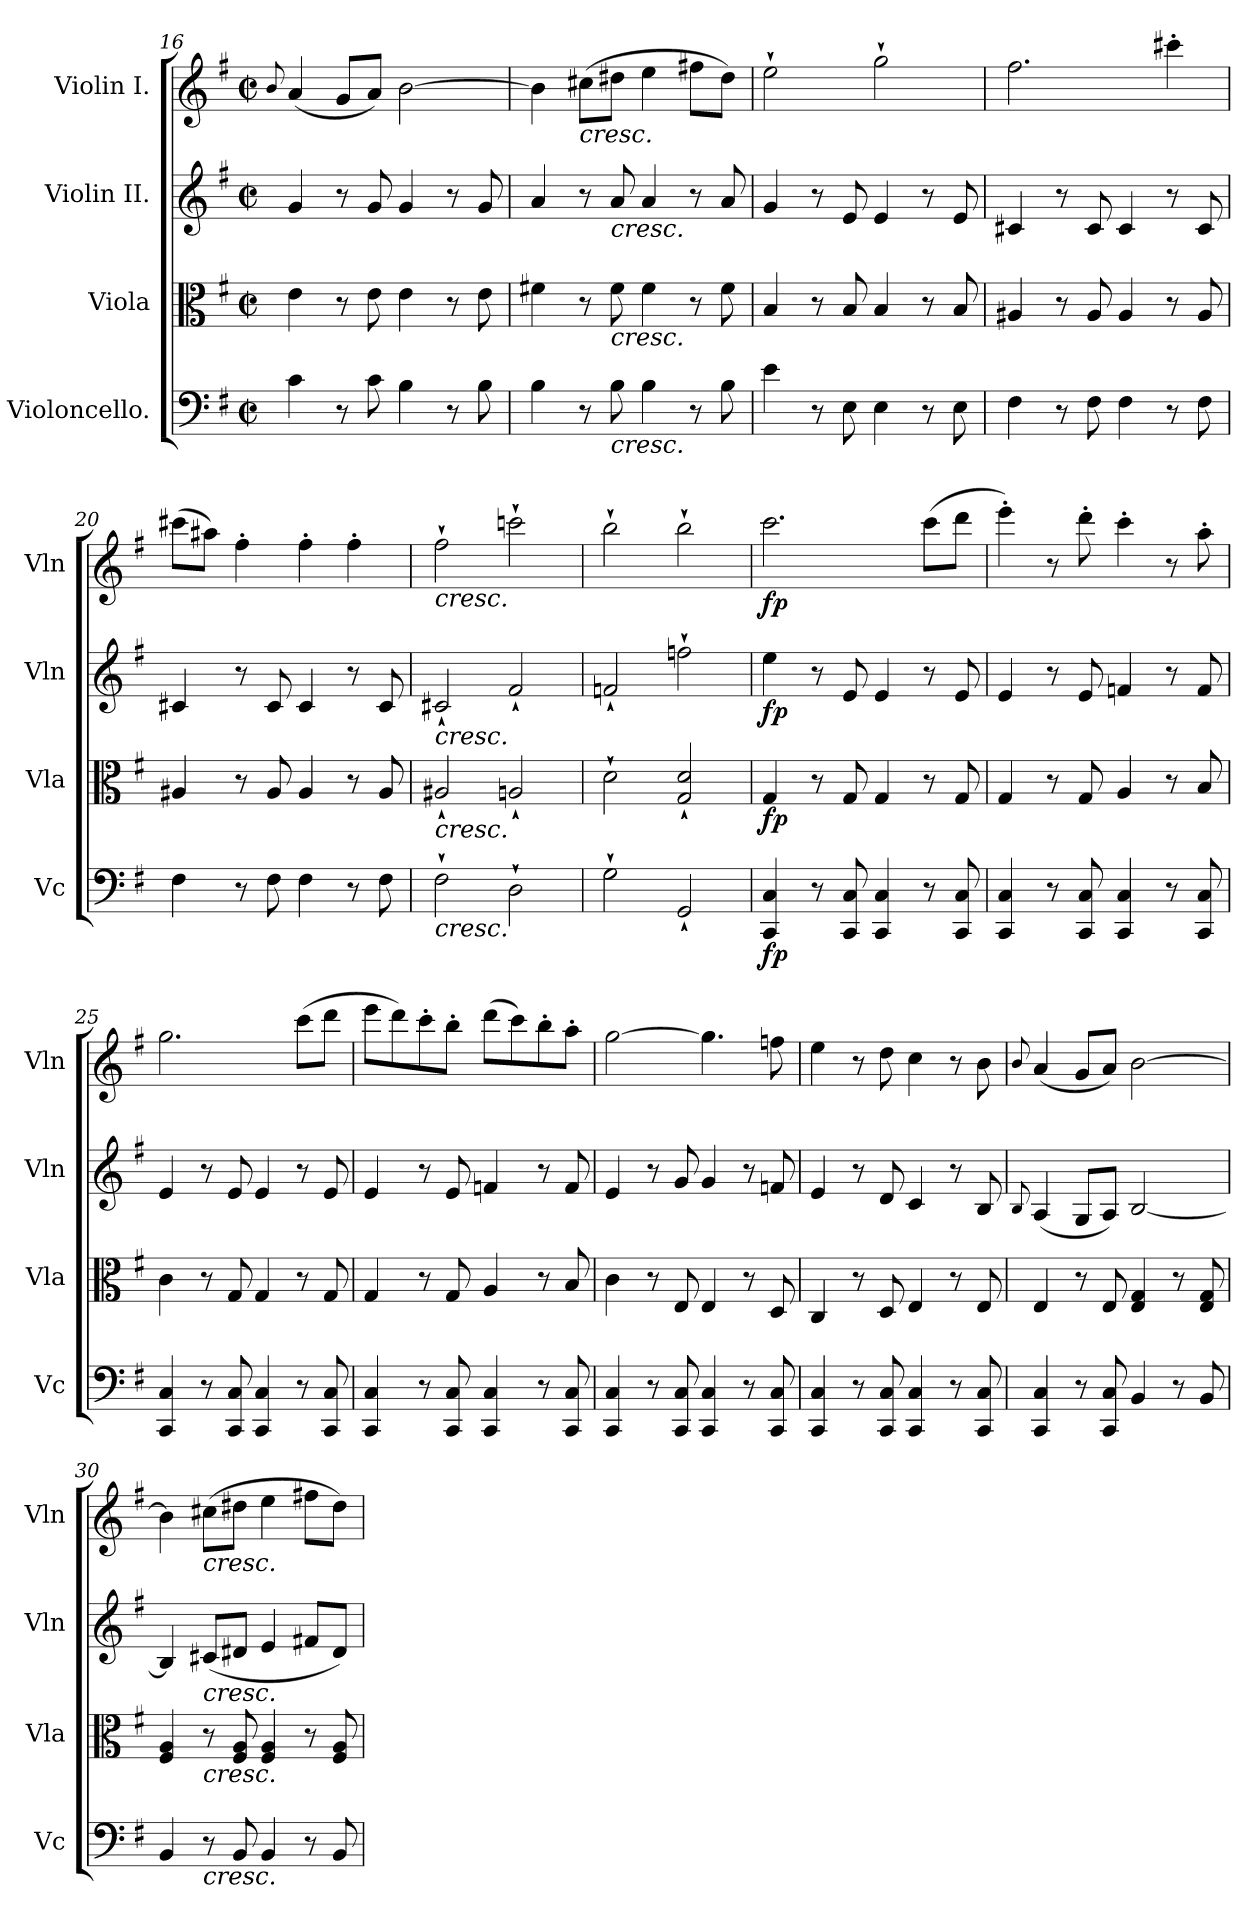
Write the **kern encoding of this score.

**kern	**dynam	**kern	**dynam	**kern	**dynam	**kern	**dynam
*part4	*part4	*part3	*part3	*part2	*part2	*part1	*part1
*staff4	*staff4	*staff3	*staff3	*staff2	*staff2	*staff1	*staff1
*I"Violoncello.	*	*I"Viola	*	*I"Violin II.	*	*I"Violin I.	*
*I'Vc	*	*I'Vla	*	*I'Vln	*	*I'Vln	*
*clefF4	*	*clefC3	*	*clefG2	*	*clefG2	*
*k[f#]	*	*k[f#]	*	*k[f#]	*	*k[f#]	*
*M2/2	*	*M2/2	*	*M2/2	*	*M2/2	*
*met(c|)	*	*met(c|)	*	*met(c|)	*	*met(c|)	*
=16	=16	=16	=16	=16	=16	=16	=16
.	.	.	.	.	.	8qqb/	.
4c	.	4e	.	4g	.	(4a	.
8r	.	8r	.	8r	.	8gL	.
8c	.	8e	.	8g	.	8aJ)	.
4B	.	4e	.	4g	.	[2b	.
8r	.	8r	.	8r	.	.	.
8B	.	8e	.	8g	.	.	.
=17	=17	=17	=17	=17	=17	=17	=17
4B	.	4f#X	.	4a	.	4b]	.
!	!	!	!	!	!	!LO:TX:b:i:t=cresc.	!
8r	.	8r	.	8r	.	(8cc#XL	.
!	!	!	!	!LO:TX:b:i:t=cresc.	!	!	!
!	!	!LO:TX:b:i:t=cresc.	!	!	!	!	!
!LO:TX:b:i:t=cresc.	!	!	!	!	!	!	!
8B	.	8f#	.	8a	.	8dd#XJ	.
4B	.	4f#	.	4a	.	4ee	.
8r	.	8r	.	8r	.	8ff#XL	.
8B	.	8f#	.	8a	.	8dd#J)	.
=18	=18	=18	=18	=18	=18	=18	=18
4e	.	4B	.	4g	.	2ee`	.
8r	.	8r	.	8r	.	.	.
8E	.	8B	.	8e	.	.	.
4E	.	4B	.	4e	.	2gg`	.
8r	.	8r	.	8r	.	.	.
8E	.	8B	.	8e	.	.	.
=19	=19	=19	=19	=19	=19	=19	=19
4F#	.	4A#X	.	4c#X	.	2.ff#	.
8r	.	8r	.	8r	.	.	.
8F#	.	8A#	.	8c#	.	.	.
4F#	.	4A#	.	4c#	.	.	.
8r	.	8r	.	8r	.	4ccc#X'	.
8F#	.	8A#	.	8c#	.	.	.
=20	=20	=20	=20	=20	=20	=20	=20
4F#	.	4A#X	.	4c#X	.	(8ccc#XL	.
.	.	.	.	.	.	8aa#XJ)	.
8r	.	8r	.	8r	.	4ff#'	.
8F#	.	8A#	.	8c#	.	.	.
4F#	.	4A#	.	4c#	.	4ff#'	.
8r	.	8r	.	8r	.	4ff#'	.
8F#	.	8A#	.	8c#	.	.	.
=21	=21	=21	=21	=21	=21	=21	=21
!	!	!	!	!	!	!LO:TX:b:i:t=cresc.	!
!	!	!	!	!LO:TX:b:i:t=cresc.	!	!	!
!	!	!LO:TX:b:i:t=cresc.	!	!	!	!	!
!LO:TX:b:i:t=cresc.	!	!	!	!	!	!	!
2F#`	.	2A#X`	.	2c#X`	.	2ff#`	.
2D`	.	2An`	.	2f#`	.	2cccn`	.
=22	=22	=22	=22	=22	=22	=22	=22
2G`	.	2d`	.	2fn`	.	2bb`	.
2GG`	.	2G` 2d`	.	2ffn`	.	2bb`	.
=23	=23	=23	=23	=23	=23	=23	=23
4CC 4C	fp	4G	fp	4ee	fp	2.ccc	fp
8r	.	8r	.	8r	.	.	.
8CC 8C	.	8G	.	8e	.	.	.
4CC 4C	.	4G	.	4e	.	.	.
8r	.	8r	.	8r	.	(8cccL	.
8CC 8C	.	8G	.	8e	.	8dddJ	.
=24	=24	=24	=24	=24	=24	=24	=24
4CC 4C	.	4G	.	4e	.	4eee')	.
8r	.	8r	.	8r	.	8r	.
8CC 8C	.	8G	.	8e	.	8ddd'	.
4CC 4C	.	4A	.	4fn	.	4ccc'	.
8r	.	8r	.	8r	.	8r	.
8CC 8C	.	8B	.	8f	.	8aa'	.
=25	=25	=25	=25	=25	=25	=25	=25
4CC 4C	.	4c	.	4e	.	2.gg	.
8r	.	8r	.	8r	.	.	.
8CC 8C	.	8G	.	8e	.	.	.
4CC 4C	.	4G	.	4e	.	.	.
8r	.	8r	.	8r	.	(8cccL	.
8CC 8C	.	8G	.	8e	.	8dddJ	.
=26	=26	=26	=26	=26	=26	=26	=26
4CC 4C	.	4G	.	4e	.	8eeeL	.
.	.	.	.	.	.	8ddd)	.
8r	.	8r	.	8r	.	8ccc'	.
8CC 8C	.	8G	.	8e	.	8bb'J	.
4CC 4C	.	4A	.	4fn	.	(8dddL	.
.	.	.	.	.	.	8ccc)	.
8r	.	8r	.	8r	.	8bb'	.
8CC 8C	.	8B	.	8f	.	8aa'J	.
=27	=27	=27	=27	=27	=27	=27	=27
4CC 4C	.	4c	.	4e	.	[2gg	.
8r	.	8r	.	8r	.	.	.
8CC 8C	.	8E	.	8g	.	.	.
4CC 4C	.	4E	.	4g	.	4.gg]	.
8r	.	8r	.	8r	.	.	.
8CC 8C	.	8D	.	8fn	.	8ffn	.
=28	=28	=28	=28	=28	=28	=28	=28
4CC 4C	.	4C	.	4e	.	4ee	.
8r	.	8r	.	8r	.	8r	.
8CC 8C	.	8D	.	8d	.	8dd	.
4CC 4C	.	4E	.	4c	.	4cc	.
8r	.	8r	.	8r	.	8r	.
8CC 8C	.	8E	.	8B	.	8b	.
=29	=29	=29	=29	=29	=29	=29	=29
.	.	.	.	8qqB/	.	8qqb/	.
4CC 4C	.	4E	.	(4A	.	(4a	.
8r	.	8r	.	8GL	.	8gL	.
8CC 8C	.	8E	.	8AJ)	.	8aJ)	.
4BB	.	4E 4G	.	[2B	.	[2b	.
8r	.	8r	.	.	.	.	.
8BB	.	8E 8G	.	.	.	.	.
=30	=30	=30	=30	=30	=30	=30	=30
4BB	.	4F# 4A	.	4B]	.	4b]	.
!	!	!	!	!	!	!LO:TX:b:i:t=cresc.	!
!	!	!	!	!LO:TX:b:i:t=cresc.	!	!	!
!	!	!LO:TX:b:i:t=cresc.	!	!	!	!	!
!LO:TX:b:i:t=cresc.	!	!	!	!	!	!	!
8r	.	8r	.	(8c#XL	.	(8cc#XL	.
8BB	.	8F# 8A	.	8d#XJ	.	8dd#XJ	.
4BB	.	4F# 4A	.	4e	.	4ee	.
8r	.	8r	.	8f#XL	.	8ff#XL	.
8BB	.	8F# 8A	.	8d#J)	.	8dd#J)	.
=	=	=	=	=	=	=	=
*-	*-	*-	*-	*-	*-	*-	*-
